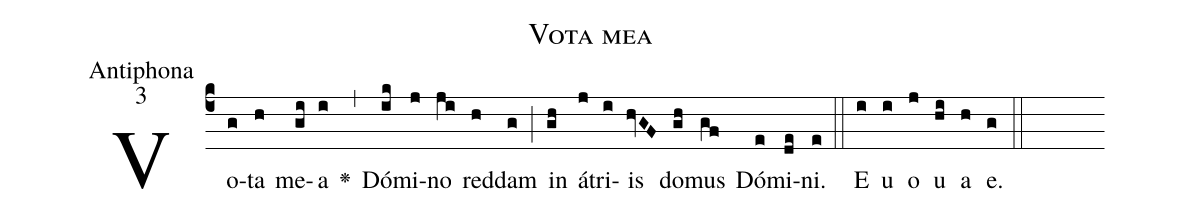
name:Vota mea;
office-part:Antiphona;
mode:3;
%%
(c4)Vo(g)ta(h) me(gi)a(i) <v>\greheightstar</v>(,) Dó(ik)mi(j)no(ji) red(h)dam(g) (;) in(gh) á(j)tri(i)is(hvGF) do(gh)mus(gf) Dó(e)mi(de)ni.(e) (::) E(i) u(i) o(j) u(hi) a(h) e.(g) (::)
